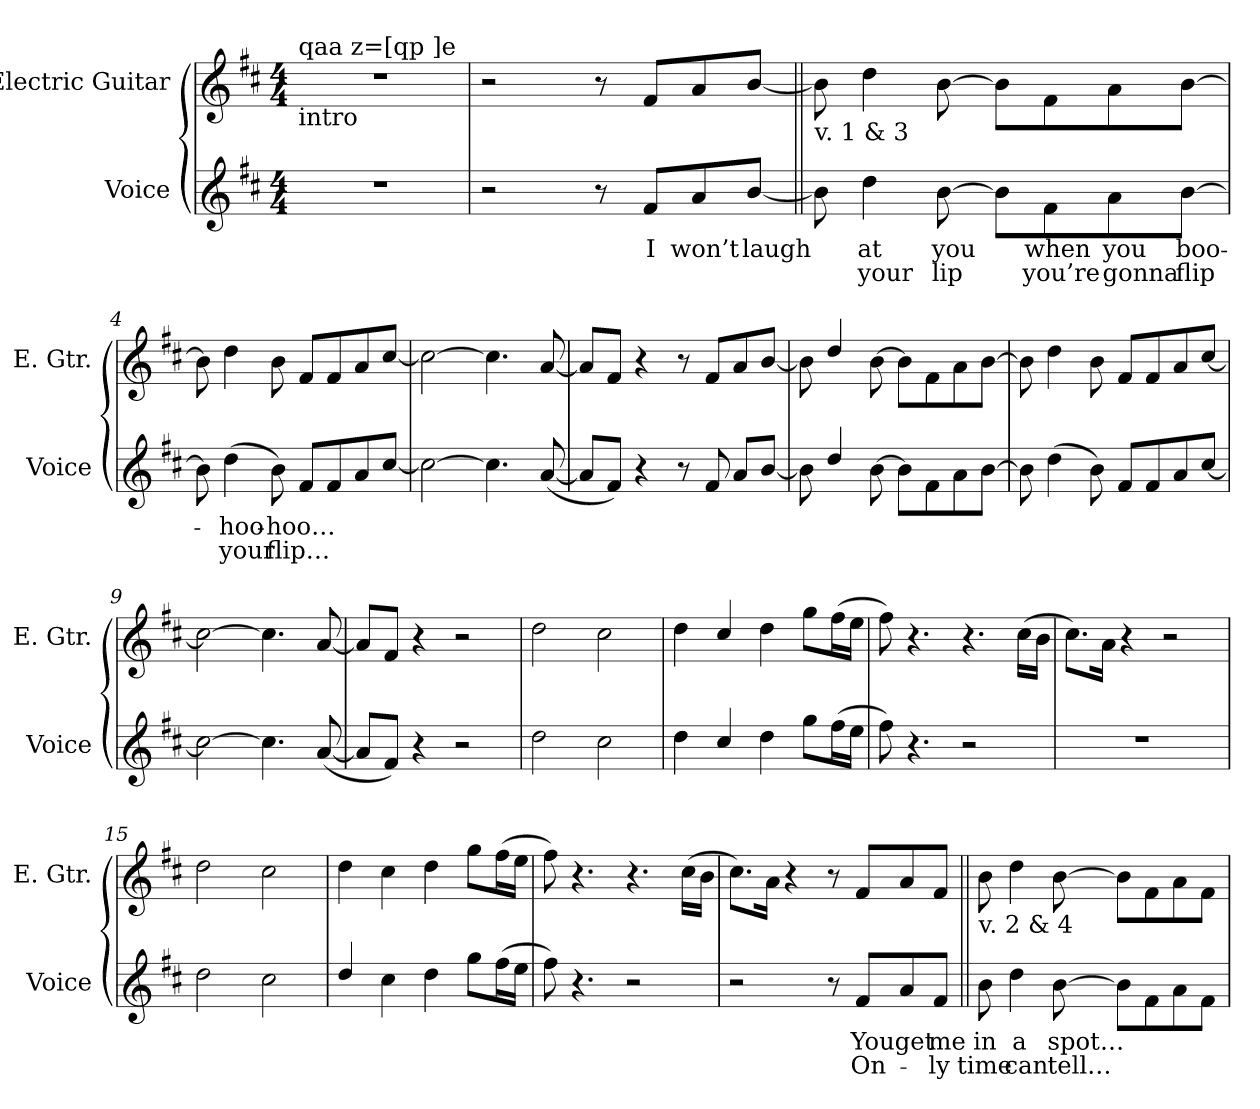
**kern	**text	**text	**kern
*part2	*part2	*part2	*part1
*staff2	*staff2	*staff2	*staff1
*I"Voice	*	*	*I"Electric Guitar
*I'Voice	*	*	*I'E. Gtr.
!!LO:PB:g=z
*clefG2	*	*	*clefG2
*	*	*	*ITrd7c12
*k[f#c#]	*	*	*k[f#c#]
*D:	*	*	*D:
*M4/4	*	*	*M4/4
*MM120	*	*	*MM120
=1	=1	=1	=1
!	!	!	!LO:TX:b:t=intro
!	!	!	!LO:TX:a:t=qaa z=[qp  ]e
1r	.	.	1r
=2	=2	=2	=2
2r	.	.	2r
8r	.	.	8r
!	!LO:LY:b:color=#0055FF	!	!
8f#i/L	I	.	8F#i/L
!	!LO:LY:b:color=#0055FF	!	!
8ai/	won’t	.	8Ai/
!	!LO:LY:b:color=#0055FF	!	!
[<8bi/J	laugh	.	[<8Bi/J
!!LO:LB:g=z
=3||	=3||	=3||	=3||
!	!	!	!LO:TX:b:t=v. 1 & 3
8bi\]	.	.	8Bi\]
!	!LO:LY:b:color=#0055FF	!LO:LY:b:color=#0055FF	!
4ddi\	at	your	4di\
!	!LO:LY:b:color=#0055FF	!LO:LY:b:color=#0055FF	!
[>8bi\	you	lip	[>8Bi\
8bi\L]	.	.	8Bi\L]
!	!LO:LY:b:color=#0055FF	!LO:LY:b:color=#0055FF	!
8f#i\	when	you’re	8F#i\
!	!LO:LY:b:color=#0055FF	!LO:LY:b:color=#0055FF	!
8ai\	you	gonna	8Ai\
!	!LO:LY:b:color=#0055FF	!LO:LY:b:color=#0055FF	!
[>8bi\J	boo-	flip	[>8Bi\J
=4	=4	=4	=4
8bi\]	.	.	8Bi\]
!	!LO:LY:b:color=#0055FF	!LO:LY:b:color=#0055FF	!
(4ddi\	-hoo-	your	4di\
!	!LO:LY:b:color=#0055FF	!LO:LY:b:color=#0055FF	!
8bi\)	-hoo…	flip…	8Bi\
8f#i/L	.	.	8F#i/L
8f#i/	.	.	8F#i/
8ai/	.	.	8Ai/
[<8cc#i/J	.	.	[<8c#i/J
=5	=5	=5	=5
2cc#i\_<	.	.	2c#i\_<
4.cc#i\]	.	.	4.c#i\]
([<8ai/	.	.	[<8Ai/
=6	=6	=6	=6
8ai/L]	.	.	8Ai/L]
8f#i/J)	.	.	8F#i/J
4r	.	.	4r
8r	.	.	8r
8f#i/	.	.	8F#i/L
8ai/L	.	.	8Ai/
[<8bi/J	.	.	[<8Bi/J
!!LO:LB:g=z
=7	=7	=7	=7
8bi\]	.	.	8Bi\]
4ddi/	.	.	4di/
[>8bi\	.	.	[>8Bi\
8bi\L]	.	.	8Bi\L]
8f#i\	.	.	8F#i\
8ai\	.	.	8Ai\
[>8bi\J	.	.	[>8Bi\J
=8	=8	=8	=8
8bi\]	.	.	8Bi\]
(4ddi\	.	.	4di\
8bi\)	.	.	8Bi\
8f#i/L	.	.	8F#i/L
8f#i/	.	.	8F#i/
8ai/	.	.	8Ai/
[<8cc#i/J	.	.	[<8c#i/J
=9	=9	=9	=9
2cc#i\_<	.	.	2c#i\_<
4.cc#i\]	.	.	4.c#i\]
([<8ai/	.	.	[<8Ai/
=10	=10	=10	=10
8ai/L]	.	.	8Ai/L]
8f#i/J)	.	.	8F#i/J
4r	.	.	4r
2r	.	.	2r
!!LO:LB:g=z
=11	=11	=11	=11
2ddi\	.	.	2di\
2cc#i\	.	.	2c#i\
=12	=12	=12	=12
4ddi\	.	.	4di\
4cc#i/	.	.	4c#i/
4ddi\	.	.	4di\
8ggi\L	.	.	8gi\L
(16ff#i\L	.	.	(16f#i\L
16eei\JJ	.	.	16ei\JJ
=13	=13	=13	=13
8ff#i\)	.	.	8f#i\)
4.r	.	.	4.r
2r	.	.	4.r
.	.	.	(16c#i\LL
.	.	.	16Bi\JJ
=14	=14	=14	=14
1r	.	.	8.c#i\L)
.	.	.	16Ai\Jk
.	.	.	4r
.	.	.	2r
!!LO:LB:g=z
=15	=15	=15	=15
2ddi\	.	.	2di\
2cc#i\	.	.	2c#i\
=16	=16	=16	=16
4ddi/	.	.	4di\
4cc#i\	.	.	4c#i\
4ddi\	.	.	4di\
8ggi\L	.	.	8gi\L
(16ff#i\L	.	.	(16f#i\L
16eei\JJ	.	.	16ei\JJ
=17	=17	=17	=17
8ff#i\)	.	.	8f#i\)
4.r	.	.	4.r
2r	.	.	4.r
.	.	.	(16c#i\LL
.	.	.	16Bi\JJ
=18	=18	=18	=18
2r	.	.	8.c#i\L)
.	.	.	16Ai\Jk
.	.	.	4r
8r	.	.	8r
!	!LO:LY:b:color=#0055FF	!LO:LY:b:color=#0055FF	!
8f#i/L	You	On-	8F#i/L
!	!LO:LY:b:color=#0055FF	!	!
8ai/	get	.	8Ai/
!	!LO:LY:b:color=#0055FF	!LO:LY:b:color=#0055FF	!
8f#i/J	me	-ly	8F#i/J
!!LO:LB:g=z
=19||	=19||	=19||	=19||
!	!	!	!LO:TX:b:t=v. 2 & 4
!	!LO:LY:b:color=#0055FF	!LO:LY:b:color=#0055FF	!
8bi\	in	time	8Bi\
!	!LO:LY:b:color=#0055FF	!LO:LY:b:color=#0055FF	!
4ddi\	a	can	4di\
!	!LO:LY:b:color=#0055FF	!LO:LY:b:color=#0055FF	!
[>8bi\	spot…	tell…	[>8Bi\
8bi\L]	.	.	8Bi\L]
8f#i\	.	.	8F#i\
8ai\	.	.	8Ai\
8f#i\J	.	.	8F#i\J
=	=	=	=
*-	*-	*-	*-
